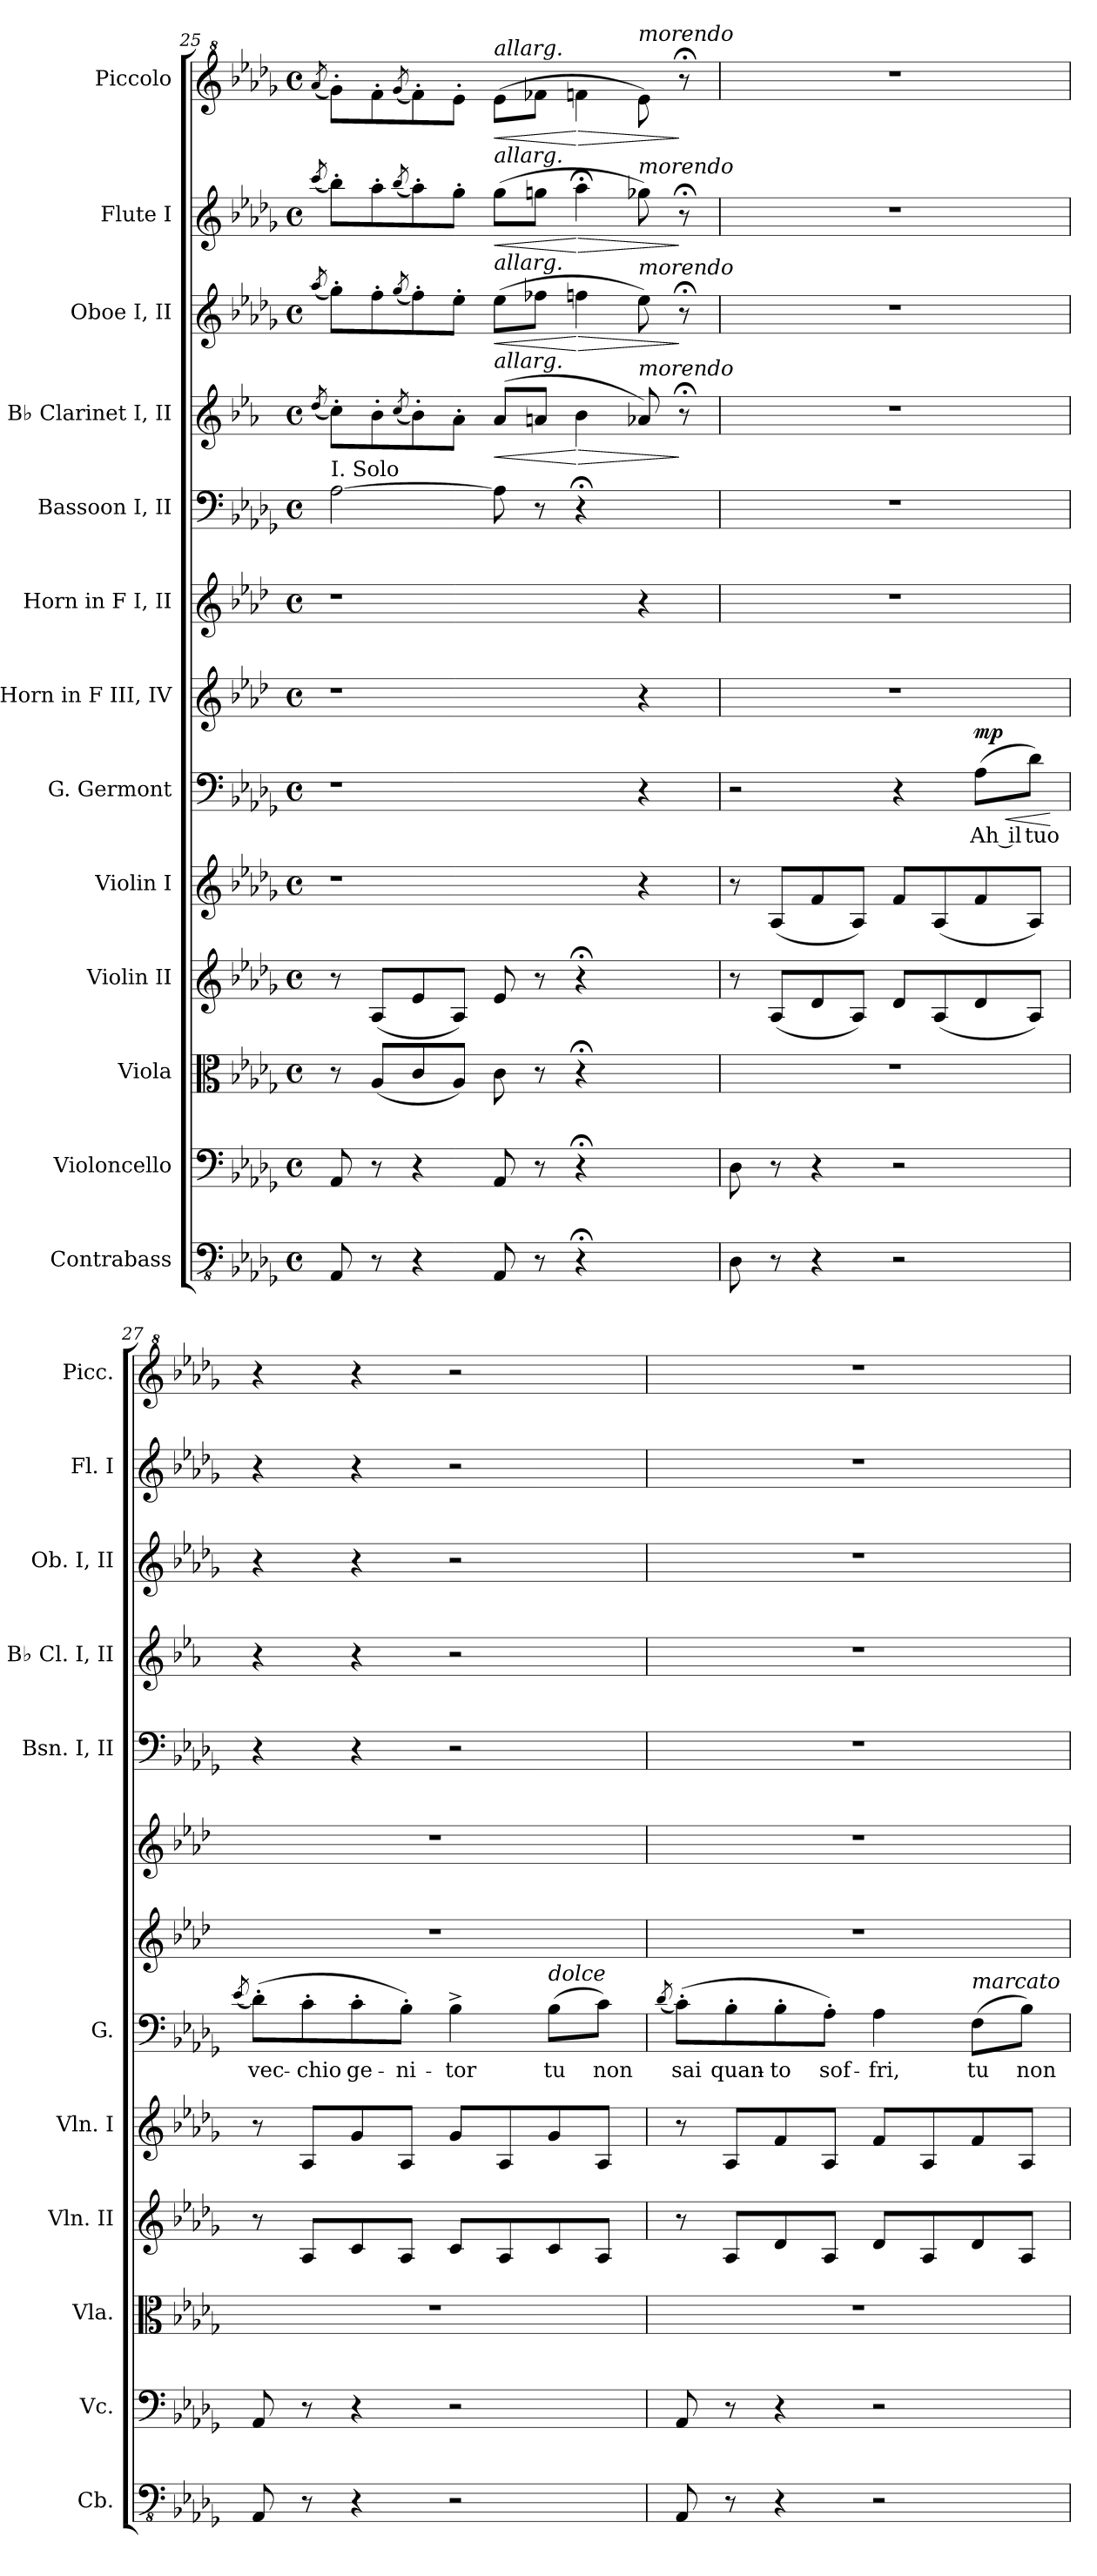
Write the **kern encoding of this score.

**kern	**kern	**kern	**kern	**kern	**kern	**text	**dynam	**kern	**kern	**kern	**kern	**dynam	**kern	**dynam	**kern	**dynam	**kern	**dynam
*part13	*part12	*part11	*part10	*part9	*part8	*part8	*part8	*part7	*part6	*part5	*part4	*part4	*part3	*part3	*part2	*part2	*part1	*part1
*staff13	*staff12	*staff11	*staff10	*staff9	*staff8	*staff8	*staff8	*staff7	*staff6	*staff5	*staff4	*staff4	*staff3	*staff3	*staff2	*staff2	*staff1	*staff1
*I"Contrabass	*I"Violoncello	*I"Viola	*I"Violin II	*I"Violin I	*I"G. Germont	*	*	*I"Horn in F  III, IV	*I"Horn in F  I, II	*I"Bassoon I, II	*I"B♭ Clarinet I, II	*	*I"Oboe I, II	*	*I"Flute I	*	*I"Piccolo	*
*I'Cb.	*I'Vc.	*I'Vla.	*I'Vln. II	*I'Vln. I	*I'G.	*	*	*	*	*I'Bsn. I, II	*I'B♭ Cl. I, II	*	*I'Ob. I, II	*	*I'Fl. I	*	*I'Picc.	*
!!LO:PB:g=z
*clefFv4	*clefF4	*clefC3	*clefG2	*clefG2	*clefF4	*	*	*clefG2	*clefG2	*clefF4	*clefG2	*	*clefG2	*	*clefG2	*	*clefG^2	*
*	*	*	*	*	*	*	*	*ITrd4c7	*ITrd4c7	*	*ITrd1c2	*	*	*	*	*	*ITrd-7c-12	*
*k[b-e-a-d-g-]	*k[b-e-a-d-g-]	*k[b-e-a-d-g-]	*k[b-e-a-d-g-]	*k[b-e-a-d-g-]	*k[b-e-a-d-g-]	*	*	*k[b-e-a-d-g-]	*k[b-e-a-d-g-]	*k[b-e-a-d-g-]	*k[b-e-a-d-g-]	*	*k[b-e-a-d-g-]	*	*k[b-e-a-d-g-]	*	*k[b-e-a-d-g-]	*
*M4/4	*M4/4	*M4/4	*M4/4	*M4/4	*M4/4	*	*	*M4/4	*M4/4	*M4/4	*M4/4	*	*M4/4	*	*M4/4	*	*M4/4	*
*met(c)	*met(c)	*met(c)	*met(c)	*met(c)	*met(c)	*	*	*met(c)	*met(c)	*met(c)	*met(c)	*	*met(c)	*	*met(c)	*	*met(c)	*
=25	=25	=25	=25	=25	=25	=25	=25	=25	=25	=25	=25	=25	=25	=25	=25	=25	=25	=25
.	.	.	.	.	.	.	.	.	.	.	(8qcc/	.	(8qaa-/	.	(8qccc/	.	(8qaaa-/	.
!	!	!	!	!	!	!	!	!	!	!LO:TX:a:t=I. Solo	!	!	!	!	!	!	!	!
8AAA-/	8AA-/	8r	8r	1r	1r	.	.	1r	1r	[2A-\	8b-'\L)	.	8gg-'\L)	.	8bb-'\L)	.	8ggg-'\L)	.
8r	8r	(8A-/L	(8A-/L	.	.	.	.	.	.	.	8a-'\	.	8ff'\	.	8aa-'\	.	8fff'\	.
.	.	.	.	.	.	.	.	.	.	.	(8qb-/	.	(8qgg-/	.	(8qbb-/	.	(8qggg-/	.
4r	4r	8c/	8e-/	.	.	.	.	.	.	.	8a-'\)	.	8ff'\)	.	8aa-'\)	.	8fff'\)	.
.	.	8A-/J)	8A-/J)	.	.	.	.	.	.	.	8g-'\J	.	8ee-'\J	.	8gg-'\J	.	8eee-'\J	.
!	!	!	!	!	!	!	!	!	!	!	!	!	!	!	!	!	!LO:TX:a:i:t=allarg.	!
!	!	!	!	!	!	!	!	!	!	!	!	!	!	!	!LO:TX:a:i:t=allarg.	!	!	!
!	!	!	!	!	!	!	!	!	!	!	!	!	!LO:TX:a:i:t=allarg.	!	!	!	!	!
!	!	!	!	!	!	!	!	!	!	!	!LO:TX:a:i:t=allarg.	!	!	!	!	!	!	!
!	!	!	!	!	!	!	!	!	!	!	!	!LO:HP:b	!	!LO:HP:b	!	!LO:HP:b	!	!LO:HP:b
8AAA-/	8AA-/	8c\	8e-/	.	.	.	.	.	.	8A-\]	(8g-/L	<	(8ee-\L	<	(8gg-\L	<	(8eee-\L	<
8r	8r	8r	8r	.	.	.	.	.	.	8r	8gn/J	.	8ff-X\J	.	8ggn\J	.	8fff-X\J	.
!	!	!	!	!	!	!	!	!	!	!	!	!LO:HP:n=1:b	!	!LO:HP:n=1:b	!	!LO:HP:n=1:b	!	!LO:HP:n=1:b
4r;<	4r;<	4r;<	4r;<	.	.	.	.	.	.	4r;<	4a-\	[ >	4ffn\	[ >	4aa-;<\	[ >	4fffn\	[ >
!	!	!	!	!	!	!	!	!	!	!	!	!	!	!	!	!	!LO:TX:a:i:t=morendo	!
!	!	!	!	!	!	!	!	!	!	!	!	!	!	!	!LO:TX:a:i:t=morendo	!	!	!
!	!	!	!	!	!	!	!	!	!	!	!	!	!LO:TX:a:i:t=morendo	!	!	!	!	!
!	!	!	!	!	!	!	!	!	!	!	!LO:TX:a:i:t=morendo	!	!	!	!	!	!	!
4ryy	4ryy	4ryy	4ryy	4r	4r	.	.	4r	4r	4ryy	8g-X/)	.	8ee-\)	.	8gg-X\)	.	8eee-\)	.
.	.	.	.	.	.	.	.	.	.	.	8r;<	]	8r;<	]	8r;<	]	8r;<	]
=26	=26	=26	=26	=26	=26	=26	=26	=26	=26	=26	=26	=26	=26	=26	=26	=26	=26	=26
8DD-\	8D-\	1r	8r	8r	2r	.	.	1r	1r	1r	1r	.	1r	.	1r	.	1r	.
8r	8r	.	(8A-/L	(8A-/L	.	.	.	.	.	.	.	.	.	.	.	.	.	.
4r	4r	.	8d-/	8f/	.	.	.	.	.	.	.	.	.	.	.	.	.	.
.	.	.	8A-/J)	8A-/J)	.	.	.	.	.	.	.	.	.	.	.	.	.	.
2r	2r	.	8d-/L	8f/L	4r	.	.	.	.	.	.	.	.	.	.	.	.	.
.	.	.	(8A-/	(8A-/	.	.	.	.	.	.	.	.	.	.	.	.	.	.
!	!	!	!	!	!	!	!LO:HP:b	!	!	!	!	!	!	!	!	!	!	!
!	!	!	!	!	!	!	!LO:DY:n=1:b	!	!	!	!	!	!	!	!	!	!	!
.	.	.	8d-/	8f/	(8A-\L	Ah il	< mp	.	.	.	.	.	.	.	.	.	.	.
.	.	.	8A-/J)	8A-/J)	8d-\J)	tuo	.	.	.	.	.	.	.	.	.	.	.	.
.	.	.	.	.	.	.	[	.	.	.	.	.	.	.	.	.	.	.
=27	=27	=27	=27	=27	=27	=27	=27	=27	=27	=27	=27	=27	=27	=27	=27	=27	=27	=27
.	.	.	.	.	(8qe-/	.	.	.	.	.	.	.	.	.	.	.	.	.
8AAA-/	8AA-/	1r	8r	8r	(8d-'\L)	vec-	.	1r	1r	4r	4r	.	4r	.	4r	.	4r	.
8r	8r	.	8A-/L	8A-/L	8c'\	-chio	.	.	.	.	.	.	.	.	.	.	.	.
4r	4r	.	8c/	8g-/	8c'\	ge-	.	.	.	4r	4r	.	4r	.	4r	.	4r	.
.	.	.	8A-/J	8A-/J	8B-'\J)	-ni-	.	.	.	.	.	.	.	.	.	.	.	.
2r	2r	.	8c/L	8g-/L	4B-^\	-tor	.	.	.	2r	2r	.	2r	.	2r	.	2r	.
.	.	.	8A-/	8A-/	.	.	.	.	.	.	.	.	.	.	.	.	.	.
!	!	!	!	!	!LO:TX:a:i:t=dolce	!	!	!	!	!	!	!	!	!	!	!	!	!
.	.	.	8c/	8g-/	(8B-\L	tu	.	.	.	.	.	.	.	.	.	.	.	.
.	.	.	8A-/J	8A-/J	8c\J)	non	.	.	.	.	.	.	.	.	.	.	.	.
!!LO:PB:g=z
=28	=28	=28	=28	=28	=28	=28	=28	=28	=28	=28	=28	=28	=28	=28	=28	=28	=28	=28
.	.	.	.	.	(8qd-/	.	.	.	.	.	.	.	.	.	.	.	.	.
8AAA-/	8AA-/	1r	8r	8r	(8c'\L)	sai	.	1r	1r	1r	1r	.	1r	.	1r	.	1r	.
8r	8r	.	8A-/L	8A-/L	8B-'\	quan-	.	.	.	.	.	.	.	.	.	.	.	.
4r	4r	.	8d-/	8f/	8B-'\	-to	.	.	.	.	.	.	.	.	.	.	.	.
.	.	.	8A-/J	8A-/J	8A-'\J)	sof-	.	.	.	.	.	.	.	.	.	.	.	.
2r	2r	.	8d-/L	8f/L	4A-\	-fri,	.	.	.	.	.	.	.	.	.	.	.	.
.	.	.	8A-/	8A-/	.	.	.	.	.	.	.	.	.	.	.	.	.	.
!	!	!	!	!	!LO:TX:a:i:t=marcato	!	!	!	!	!	!	!	!	!	!	!	!	!
.	.	.	8d-/	8f/	(8F\L	tu	.	.	.	.	.	.	.	.	.	.	.	.
.	.	.	8A-/J	8A-/J	8B-\J)	non	.	.	.	.	.	.	.	.	.	.	.	.
=	=	=	=	=	=	=	=	=	=	=	=	=	=	=	=	=	=	=
*-	*-	*-	*-	*-	*-	*-	*-	*-	*-	*-	*-	*-	*-	*-	*-	*-	*-	*-
